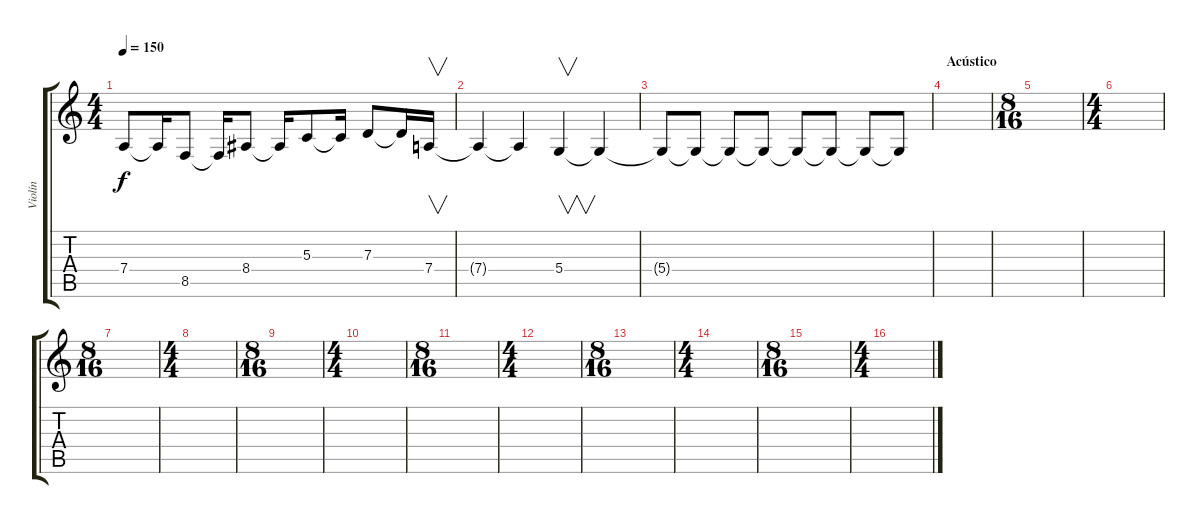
\track ("Violín" "Violín") {instrument violin}
\staff {score tabs}
\tuning (E4 B3 G3 D3 A2 E2) {hide}
\ts (4 4)
\tempo 150
\clef g2
\ks c
7.4.8{dy f} 7.4{t}.16 8.5.8 8.5{t}.16 8.4.8 8.4{t}.16 5.3.8 5.3{t}.16 7.3.8 7.3{t}.16 7.4.16{v} |
7.4{t}.4 7.4{t}.4 5.4.4{v} 5.4{t}.4 |
5.4{t}.8 5.4{t}.8 5.4{t}.8 5.4{t}.8 5.4{t}.8 5.4{t}.8 5.4{t}.8 5.4{t}.8 |
\section ("" "Acústico")
|
\ts (8 16)
|
\ts (4 4)
|
\ts (8 16)
|
\ts (4 4)
|
\ts (8 16)
|
\ts (4 4)
|
\ts (8 16)
|
\ts (4 4)
|
\ts (8 16)
|
\ts (4 4)
|
\ts (8 16)
|
\ts (4 4)
